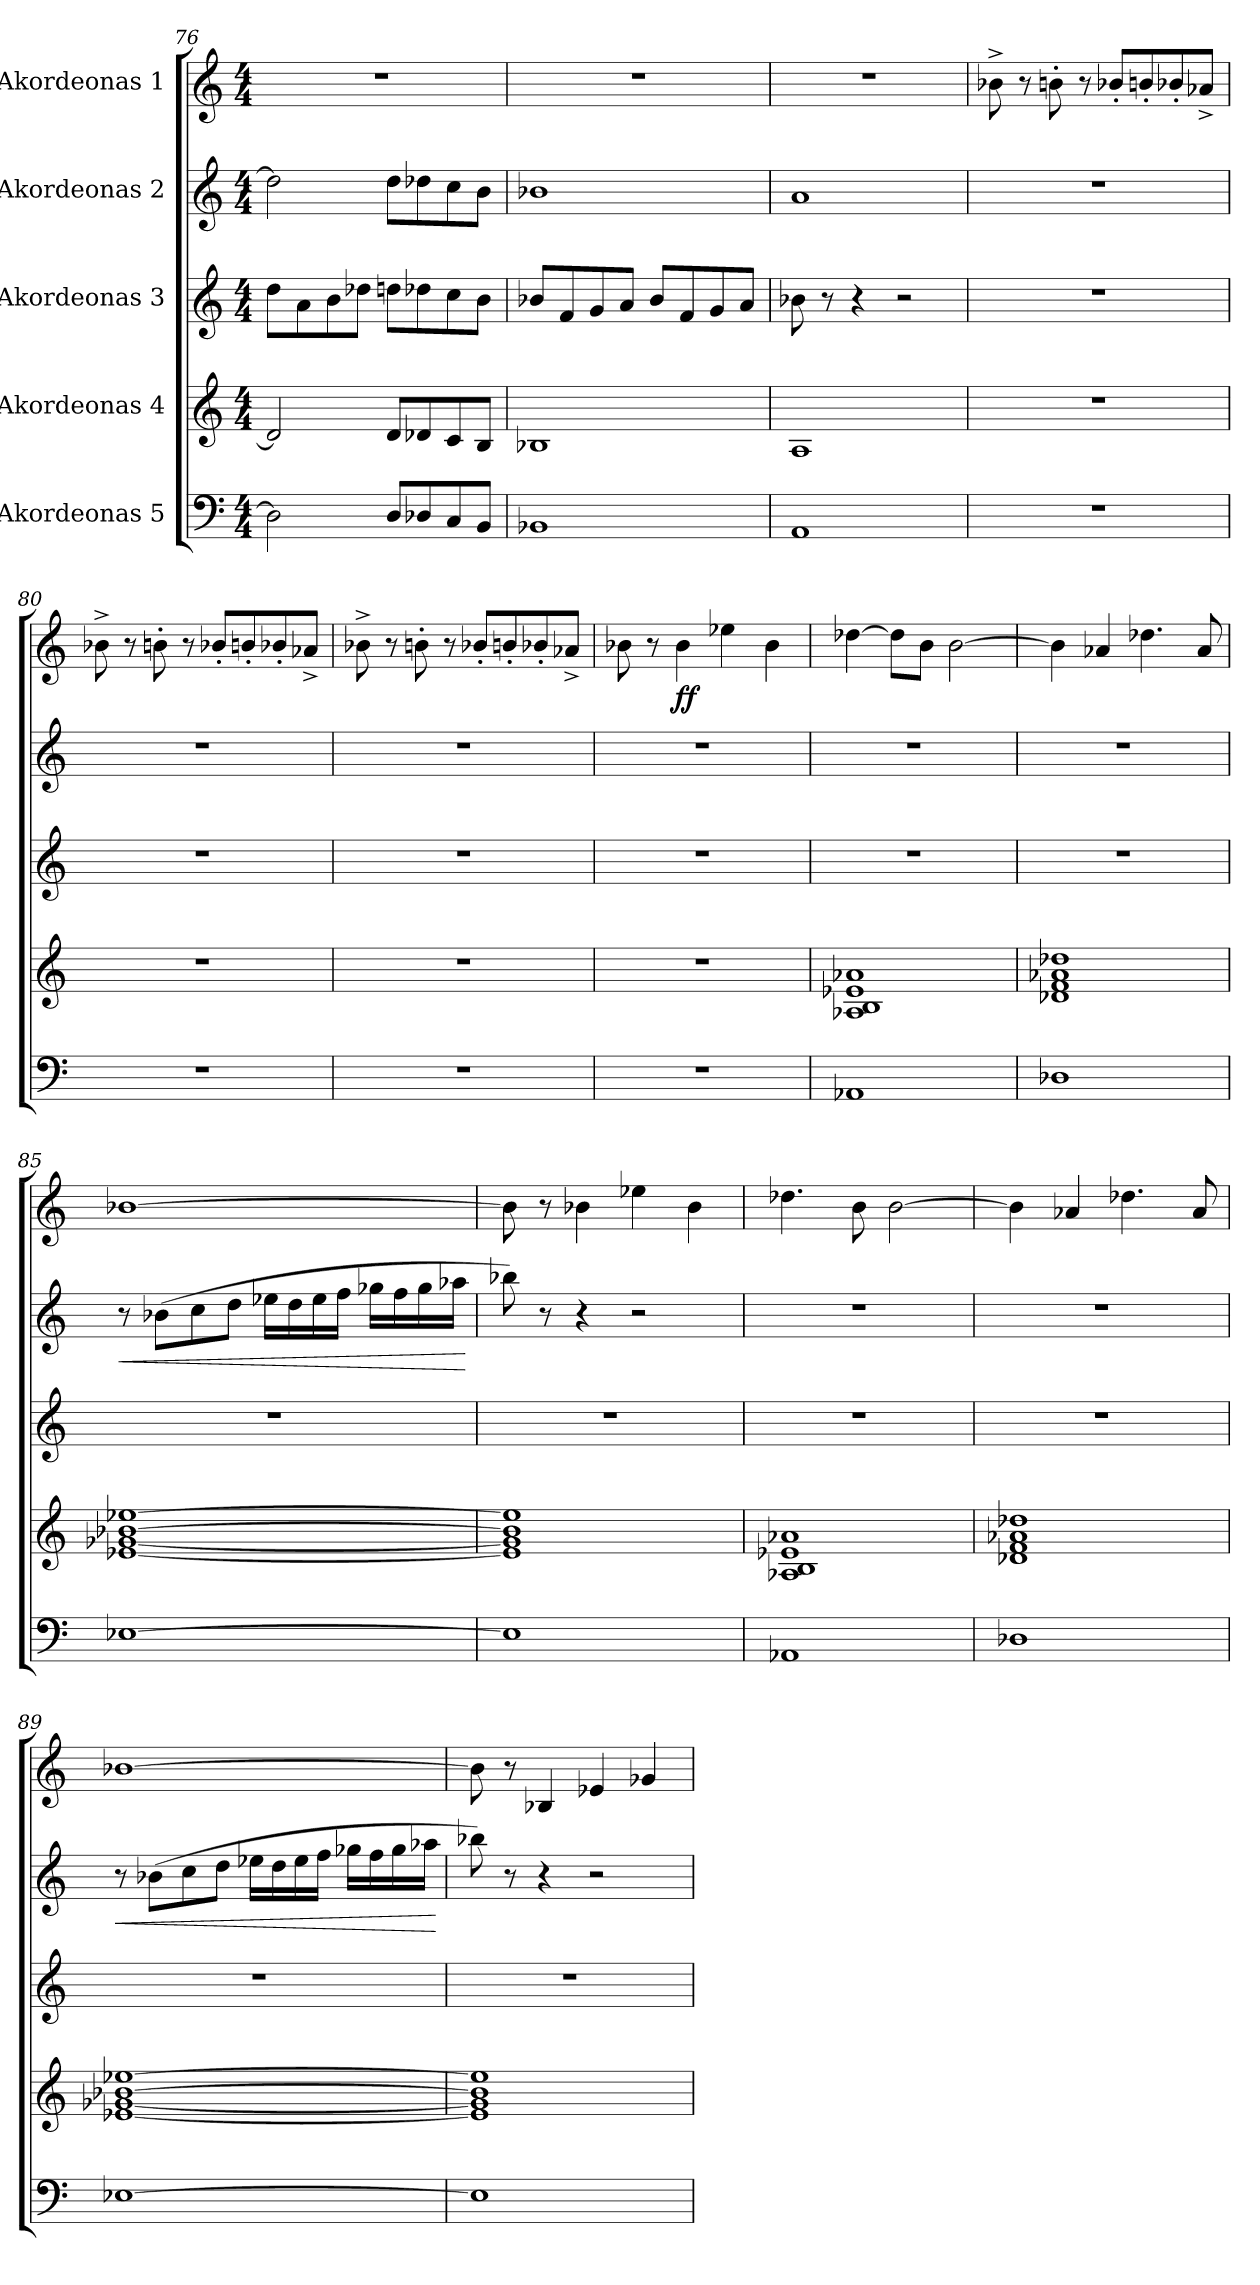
**kern	**kern	**kern	**kern	**dynam	**kern	**dynam
*part5	*part4	*part3	*part2	*part2	*part1	*part1
*staff5	*staff4	*staff3	*staff2	*staff2	*staff1	*staff1
*I"Akordeonas 5	*I"Akordeonas 4	*I"Akordeonas 3	*I"Akordeonas 2	*	*I"Akordeonas 1	*
!!LO:LB:g=z
*clefF4	*clefG2	*clefG2	*clefG2	*	*clefG2	*
*k[]	*k[]	*k[]	*k[]	*	*k[]	*
*M4/4	*M4/4	*M4/4	*M4/4	*	*M4/4	*
=76	=76	=76	=76	=76	=76	=76
2D\]	2d/]	8dd\L	2dd\]	.	1r	.
.	.	8a\	.	.	.	.
.	.	8b\	.	.	.	.
.	.	8dd-X\J	.	.	.	.
8D/L	8d/L	8ddn\L	8dd\L	.	.	.
8D-X/	8d-X/	8dd-X\	8dd-X\	.	.	.
8C/	8c/	8cc\	8cc\	.	.	.
8BB/J	8B/J	8b\J	8b\J	.	.	.
=77	=77	=77	=77	=77	=77	=77
1BB-X	1B-X	8b-X/L	1b-X	.	1r	.
.	.	8f/	.	.	.	.
.	.	8g/	.	.	.	.
.	.	8a/J	.	.	.	.
.	.	8b-/L	.	.	.	.
.	.	8f/	.	.	.	.
.	.	8g/	.	.	.	.
.	.	8a/J	.	.	.	.
=78	=78	=78	=78	=78	=78	=78
1AA	1A	8b-X\	1a	.	1r	.
.	.	8r	.	.	.	.
.	.	4r	.	.	.	.
.	.	2r	.	.	.	.
=79	=79	=79	=79	=79	=79	=79
!	!	!	!	!	!	!LO:DY:b
1r	1r	1r	1r	.	8b-X^\	other-dynamics
.	.	.	.	.	8r	.
.	.	.	.	.	8bn'\	.
.	.	.	.	.	8r	.
.	.	.	.	.	8b-X'/L	.
.	.	.	.	.	8bn'/	.
.	.	.	.	.	8b-X'/	.
.	.	.	.	.	8a-X^/J	.
!!LO:PB:g=z
=80	=80	=80	=80	=80	=80	=80
1r	1r	1r	1r	.	8b-X^\	.
.	.	.	.	.	8r	.
.	.	.	.	.	8bn'\	.
.	.	.	.	.	8r	.
.	.	.	.	.	8b-X'/L	.
.	.	.	.	.	8bn'/	.
.	.	.	.	.	8b-X'/	.
.	.	.	.	.	8a-X^/J	.
=81	=81	=81	=81	=81	=81	=81
1r	1r	1r	1r	.	8b-X^\	.
.	.	.	.	.	8r	.
.	.	.	.	.	8bn'\	.
.	.	.	.	.	8r	.
.	.	.	.	.	8b-X'/L	.
.	.	.	.	.	8bn'/	.
.	.	.	.	.	8b-X'/	.
.	.	.	.	.	8a-X^/J	.
=82	=82	=82	=82	=82	=82	=82
1r	1r	1r	1r	.	8b-X\	.
.	.	.	.	.	8r	.
!	!	!	!	!	!	!LO:DY:b
!	!	!	!	!	!	!LO:DY:n=1:b
.	.	.	.	.	4b-\	f f
.	.	.	.	.	4ee-X\	.
.	.	.	.	.	4b-\	.
=83	=83	=83	=83	=83	=83	=83
1AA-X	1A-X 1B 1e-X 1a-X	1r	1r	.	[4dd-X\	.
.	.	.	.	.	8dd-\L]	.
.	.	.	.	.	8b\J	.
.	.	.	.	.	[2b\	.
=84	=84	=84	=84	=84	=84	=84
1D-X	1d-X 1f 1a-X 1dd-X	1r	1r	.	4b\]	.
.	.	.	.	.	4a-X/	.
.	.	.	.	.	4.dd-X\	.
.	.	.	.	.	8a-/	.
!!LO:LB:g=z
=85	=85	=85	=85	=85	=85	=85
!	!	!	!	!LO:HP:b	!	!
[1E-X	[1e-X [1g-X [1b-X [1ee-X	1r	8r	<	[1b-X	.
.	.	.	(>8b-X\L	.	.	.
.	.	.	8cc\	.	.	.
.	.	.	8dd\J	.	.	.
.	.	.	16ee-X\LL	.	.	.
.	.	.	16dd\	.	.	.
.	.	.	16ee-\	.	.	.
.	.	.	16ff\JJ	.	.	.
.	.	.	16gg-X\LL	.	.	.
.	.	.	16ff\	.	.	.
.	.	.	16gg-\	.	.	.
.	.	.	16aa-X\JJ	.	.	.
.	.	.	.	[	.	.
=86	=86	=86	=86	=86	=86	=86
1E-]	1e-] 1g-] 1b-] 1ee-]	1r	8bb-X\)	.	8b-\]	.
.	.	.	8r	.	8r	.
.	.	.	4r	.	4b-X\	.
.	.	.	2r	.	4ee-X\	.
.	.	.	.	.	4b-\	.
=87	=87	=87	=87	=87	=87	=87
1AA-X	1A-X 1B 1e-X 1a-X	1r	1r	.	4.dd-X\	.
.	.	.	.	.	8b\	.
.	.	.	.	.	[2b\	.
=88	=88	=88	=88	=88	=88	=88
1D-X	1d-X 1f 1a-X 1dd-X	1r	1r	.	4b\]	.
.	.	.	.	.	4a-X/	.
.	.	.	.	.	4.dd-X\	.
.	.	.	.	.	8a-/	.
!!LO:PB:g=z
=89	=89	=89	=89	=89	=89	=89
!	!	!	!	!LO:HP:b	!	!
[1E-X	[1e-X [1g-X [1b-X [1ee-X	1r	8r	<	[1b-X	.
.	.	.	(>8b-X\L	.	.	.
.	.	.	8cc\	.	.	.
.	.	.	8dd\J	.	.	.
.	.	.	16ee-X\LL	.	.	.
.	.	.	16dd\	.	.	.
.	.	.	16ee-\	.	.	.
.	.	.	16ff\JJ	.	.	.
.	.	.	16gg-X\LL	.	.	.
.	.	.	16ff\	.	.	.
.	.	.	16gg-\	.	.	.
.	.	.	16aa-X\JJ	.	.	.
.	.	.	.	[	.	.
=90	=90	=90	=90	=90	=90	=90
1E-]	1e-] 1g-] 1b-] 1ee-]	1r	8bb-X\)	.	8b-\]	.
.	.	.	8r	.	8r	.
.	.	.	4r	.	4B-X/	.
.	.	.	2r	.	4e-X/	.
.	.	.	.	.	4g-X/	.
=	=	=	=	=	=	=
*-	*-	*-	*-	*-	*-	*-
